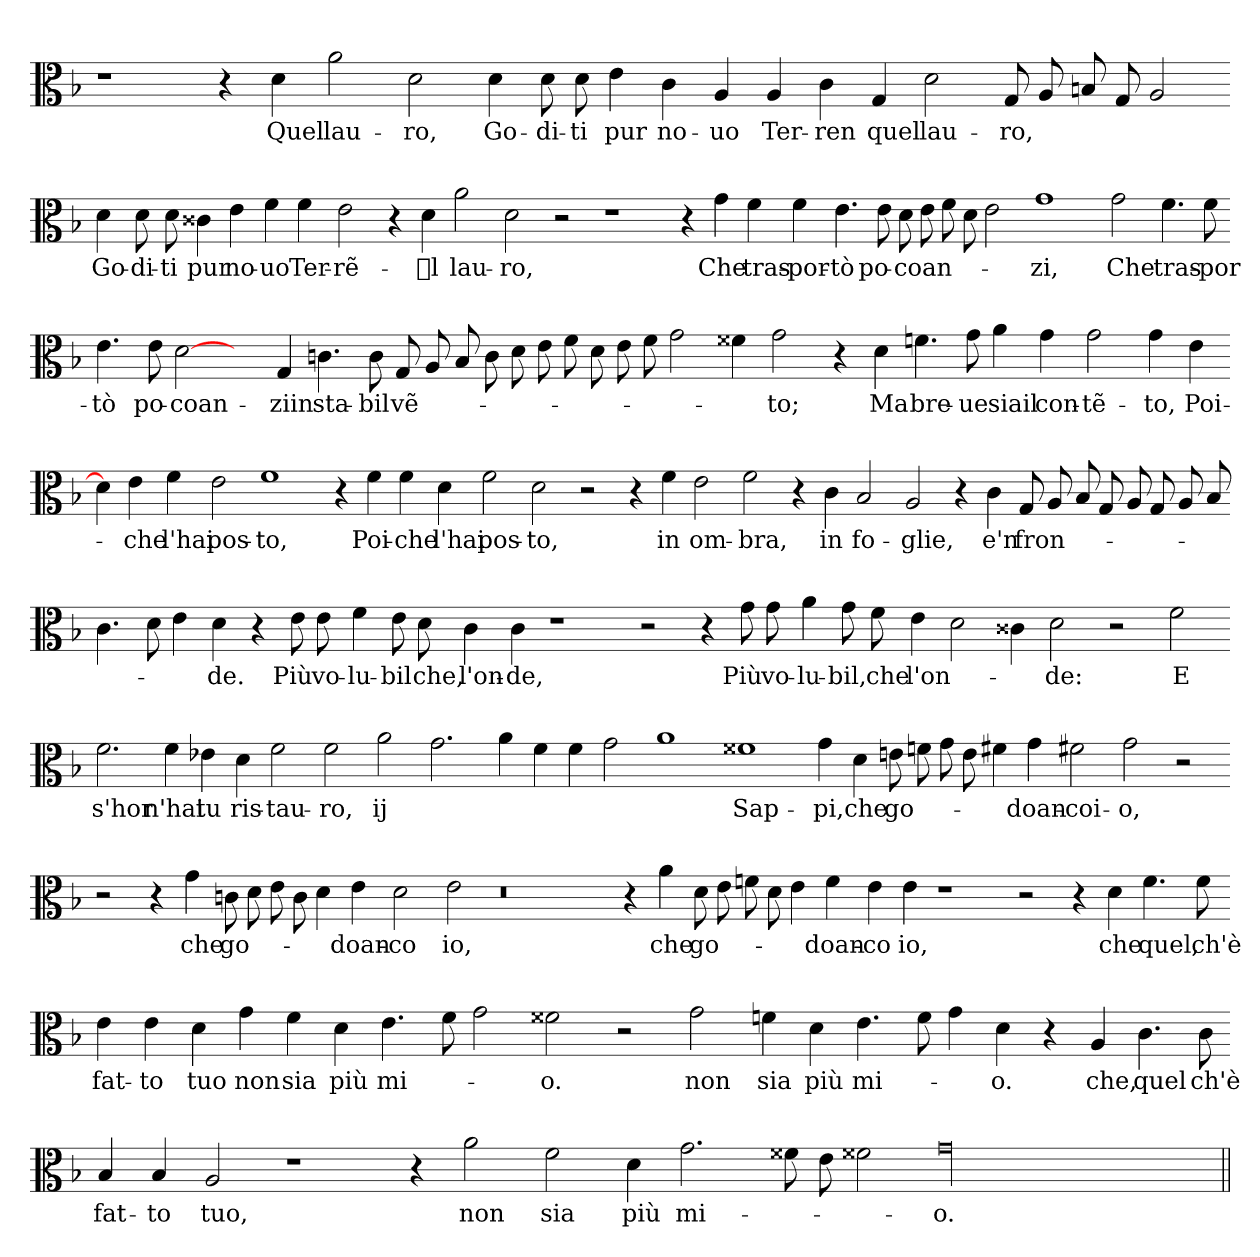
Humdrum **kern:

**kern	**text
*part1	*part1
*staff1	*staff1
*clefC3	*
*k[b-]	*
=	=
1r	.
4r	.
4d	Quel
2a	lau-
2d	ro,
4d	Go-
8d	di-
8d	ti
4e	pur
4c	no-
4A	uo
4A	Ter-
4c	ren
4G	quel
2d	lau-
8G	ro,
8A	.
8B	.
8G	.
2A	.
=-	=-
4d	Go-
8d	di-
8d	ti
4c##X	pur
4e	no-
4f	uo
4f	Ter-
2e	rẽ-
4r	.
4d	ᵱl
2a	lau-
2d	ro,
2r	.
1r	.
4r	.
4g	Che
4f	tras-
4f	por-
4.e	tò
8e	po-
8d	coan-
8e	.
8f	.
8d	.
2e	.
1g	zi,
2g	Che
4.f	tras-
8f	por-
=-	=-
4.e	tò
8e	po-
[2d	coan-
4ryy	.
4G	ziin
4.c	sta-
8c	bil
8G	vẽ-
8A	.
8B	.
8c	.
8d	.
8e	.
8f	.
8d	.
8e	.
8f	.
2g	.
4f##X	.
2g	to;
4r	.
4d	Ma
4.f	bre-
8g	ue
4a	siail
4g	con-
2g	tẽ-
4g	to,
4e	Poi-
=-	=-
4d]	.
4e	che
4f	l'hai
2e	pos-
1f	to,
4r	.
4f	Poi-
4f	che
4d	l'hai
2f	pos-
2d	to,
2r	.
4r	.
4f	in
2e	om-
2f	bra,
4r	.
4c	in
2B	fo-
2A	glie,
4r	.
4c	e'n
8G	fron-
8A	.
8B	.
8G	.
8A	.
8G	.
8A	.
8B	.
=-	=-
4.c	.
8d	.
4e	.
4d	de.
4r	.
8e	Più
8e	vo-
4f	lu-
8e	bil
8d	che,
4c	l'on-
4c	de,
1r	.
2r	.
4r	.
8g	Più
8g	vo-
4a	lu-
8g	bil,
8f	che
4e	l'on-
2d	.
4c##X	.
2d	de:
2r	.
2f	E
=-	=-
2.f	s'hor
4f	n'hai
4e-X	tu
4d	ris-
2f	tau-
2f	ro,
2a	ij
2.g	.
4a	.
4f	.
4f	.
2g	.
1a	.
1f##X	Sap-
4g	pi,
4d	che
8e	go-
8f	.
8g	.
8e	.
4f#X	.
4g	doan-
2f#X	coi-
2g	o,
2r	.
=-	=-
2r	.
4r	.
4g	che
8c	go-
8d	.
8e	.
8c	.
4d	.
4e	doan-
2d	co
2e	io,
0r	.
4r	.
4a	che
8d	go-
8e	.
8f	.
8d	.
4e	.
4f	doan-
4e	co
4e	io,
1r	.
2r	.
4r	.
4d	che
4.f	quel,
8f	ch'ѐ
=-	=-
4e	fat-
4e	to
4d	tuo
4g	non
4f	sia
4d	più
4.e	mi-
8f	.
2g	.
2f##X	o.
2r	.
2g	non
4f	sia
4d	più
4.e	mi-
8f	.
4g	.
4d	o.
4r	.
4A	che,
4.c	quel
8c	ch'ѐ
=-	=-
4B	fat-
4B	to
2A	tuo,
1r	.
4r	.
2a	non
2f	sia
4d	più
2.g	mi-
8f##X	.
8e	.
2f##X	.
00g	o.
=||	=||
*-	*-
